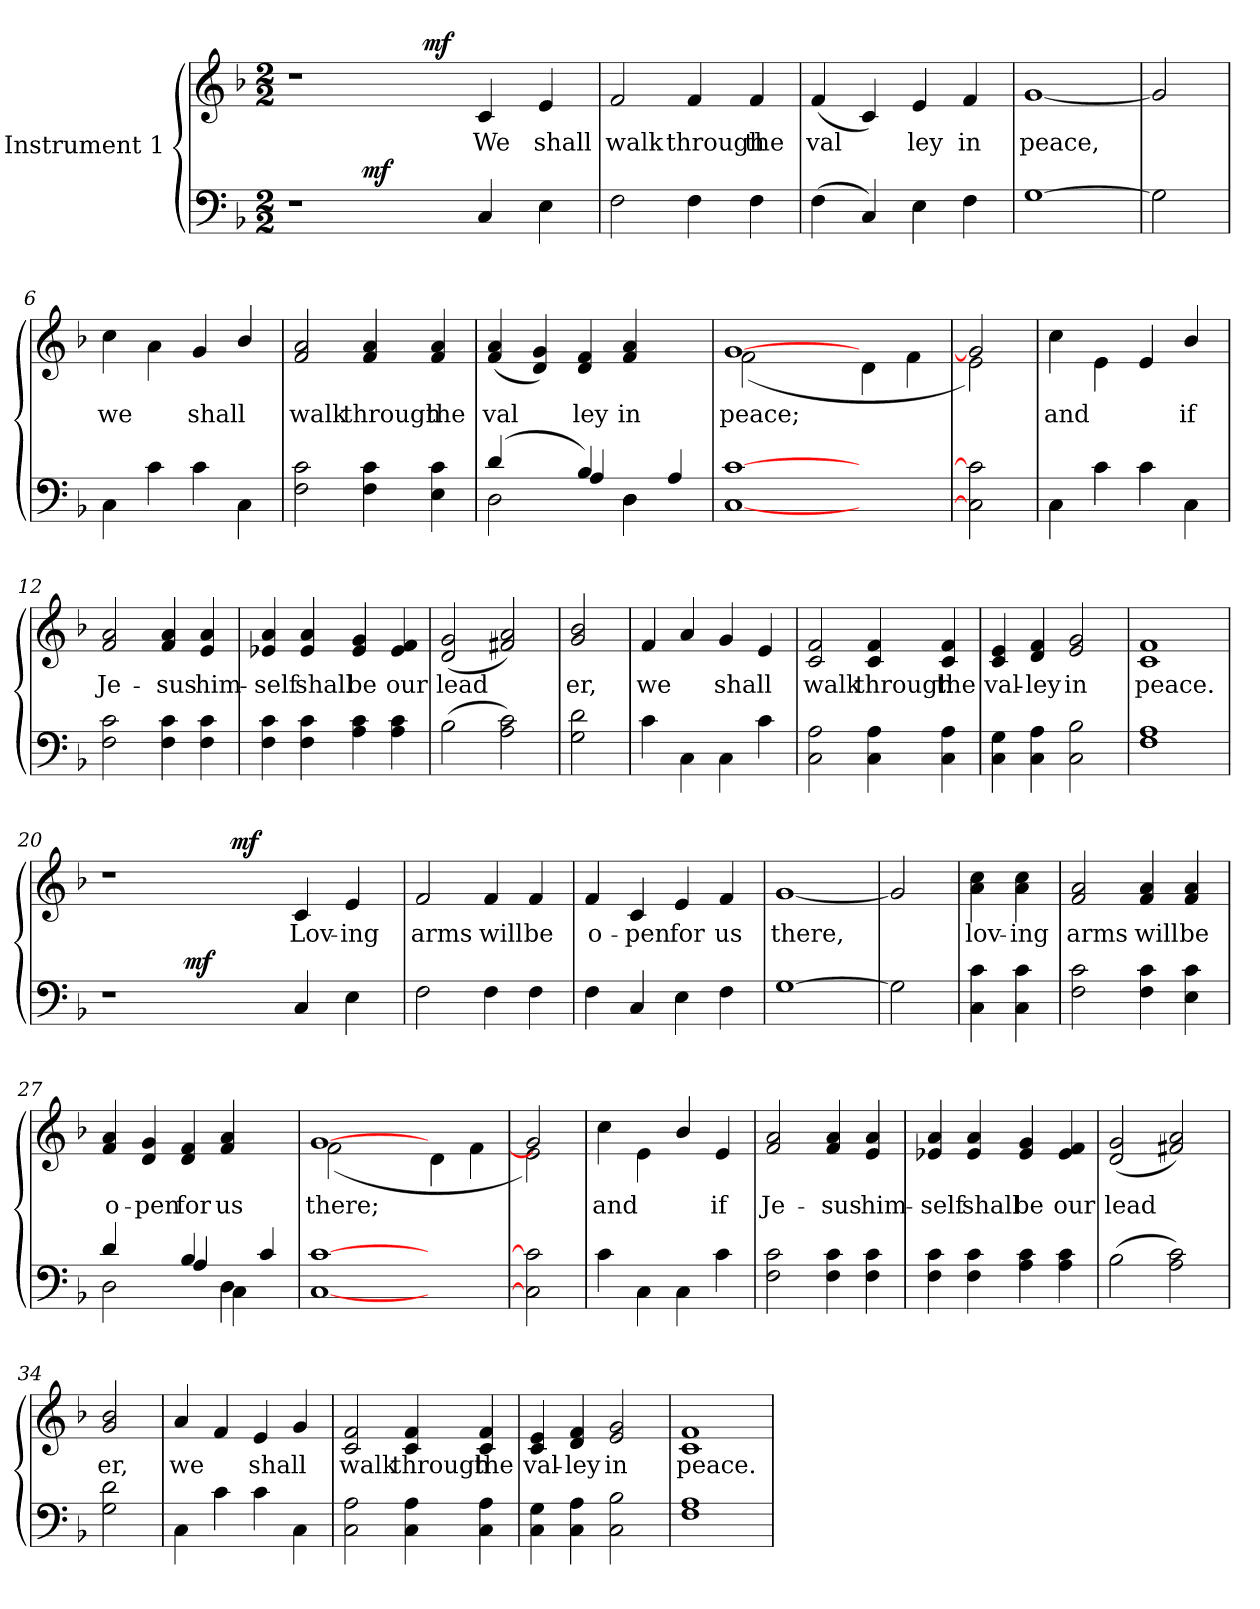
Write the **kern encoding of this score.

**kern	**dynam	**kern	**text	**dynam
*part2	*part2	*part1	*part1	*part1
*staff2	*staff2	*staff1	*staff1	*staff1
*I"Instrument 1	*	*I"Instrument 1	*	*
!!LO:PB:g=z
*stria5	*	*stria5	*	*
*clefF4	*	*clefG2	*	*
*k[b-]	*	*k[b-]	*	*
*F:	*	*F:	*	*
*M2/2	*	*M2/2	*	*
=1	=1	=1	=1	=1
*^	*	*^	*	*
1r	4...ryy	.	1r	2ryy	.	.
!	!	!LO:DY:a	!	!	!	!
.	1ryy	mf	.	.	.	.
.	.	.	.	8..ryy	.	.
!	!	!	!	!	!	!LO:DY:a
.	.	.	.	2ryy	.	mf
!	!	!	!	!	!LO:LY:b:cj	!
4C/	.	.	4c/	.	We	.
.	.	.	.	4ryy	.	.
!	!	!	!	!	!LO:LY:b:cj	!
4E\	.	.	4e/	.	shall	.
.	32ryy	.	.	32ryy	.	.
=2	=2	=2	=2	=2	=2	=2
!	!	!	!	!	!LO:LY:b:cj	!
*v	*v	*	*	*	*	*
*	*	*v	*v	*	*
2F\	.	2f/	walk	.
!	!	!	!LO:LY:b:cj	!
4F\	.	4f/	through	.
!	!	!	!LO:LY:b:cj	!
4F\	.	4f/	the	.
=3	=3	=3	=3	=3
!	!	!	!LO:LY:b:cj	!
(>4F\	.	(<4f/	val-	.
!	!	!	!LO:LY:b:cj	!
4C/)	.	4c/)	--	.
!	!	!	!LO:LY:b:cj	!
4E\	.	4e/	-ley	.
!	!	!	!LO:LY:b:cj	!
4F\	.	4f/	in	.
=4	=4	=4	=4	=4
!	!	!	!LO:LY:b:cj	!
[>1G	.	[<1g	peace,	.
=5	=5	=5	=5	=5
!	!	!	!LO:LY:b:cj	!
2G\]	.	2g/]	.	.
!!LO:LB:g=z
=6	=6	=6	=6	=6
!	!	!	!LO:LY:b:cj	!
4C\	.	4cc\	we	.
!	!	!	!LO:LY:b:cj	!
4c\	.	4a\	.	.
!	!	!	!LO:LY:b:cj	!
4c\	.	4g/	shall	.
!	!	!	!LO:LY:b:cj	!
4C\	.	4b-/	.	.
=7	=7	=7	=7	=7
!	!	!	!LO:LY:b:cj	!
2c\ 2F\	.	2f/ 2a/	walk	.
!	!	!	!LO:LY:b:cj	!
4c\ 4F\	.	4a/ 4f/	through	.
!	!	!	!LO:LY:b:cj	!
4c\ 4E\	.	4a/ 4f/	the	.
=8	=8	=8	=8	=8
*^	*	*	*	*
!	!	!	!	!LO:LY:b:cj	!
2D\	(>4d/	.	(<4f/ 4a/	val-	.
!	!	!	!	!LO:LY:b:cj	!
.	4ryy	.	4d/ 4g/)	--	.
!	!	!	!	!LO:LY:b:cj	!
4B-/)	4A/	.	4f/ 4d/	-ley	.
!	!	!	!	!LO:LY:b:cj	!
4D\	4D\	.	4f/ 4a/	in	.
4A/	4ryy	.	4ryy	.	.
=9	=9	=9	=9	=9	=9
*	*	*	*^	*	*
!	!	!	!	!	!LO:LY:b:cj	!
*v	*v	*	*	*	*	*
[<1C [>1c	.	[>1g	(<2f\	peace;	.
.	.	.	1ryy	.	.
!	!	!	!	!LO:LY:b:cj	!
2ryy	.	4d\	.	.	.
!	!	!	!	!LO:LY:b:cj	!
.	.	4f\	.	.	.
=10	=10	=10	=10	=10	=10
!	!	!	!	!LO:LY:b:cj	!
2c\] 2C\]	.	2e\)	2g/]	.	.
!!LO:LB:g=z
=11	=11	=11	=11	=11	=11
!	!	!	!	!LO:LY:b:cj	!
*	*	*v	*v	*	*
4C\	.	4cc\	and	.
!	!	!	!LO:LY:b:cj	!
4c\	.	4e\	.	.
!	!	!	!LO:LY:b:cj	!
4c\	.	4e/	.	.
!	!	!	!LO:LY:b:cj	!
4C\	.	4b-/	if	.
=12	=12	=12	=12	=12
!	!	!	!LO:LY:b:cj	!
2F\ 2c\	.	2f/ 2a/	Je-	.
!	!	!	!LO:LY:b:cj	!
4c\ 4F\	.	4a/ 4f/	-sus	.
!	!	!	!LO:LY:b:cj	!
4c\ 4F\	.	4e/ 4a/	him-	.
=13	=13	=13	=13	=13
!	!	!	!LO:LY:b:cj	!
4F\ 4c\	.	4a/ 4e-X/	-self	.
!	!	!	!LO:LY:b:cj	!
4c\ 4F\	.	4e-/ 4a/	shall	.
!	!	!	!LO:LY:b:cj	!
4c\ 4A\	.	4g/ 4e-/	be	.
!	!	!	!LO:LY:b:cj	!
4c\ 4A\	.	4e-/ 4f/	our	.
=14	=14	=14	=14	=14
!	!	!	!LO:LY:b:cj	!
(>2B-\	.	(<2d/ 2g/	lead-	.
!	!	!	!LO:LY:b:cj	!
2c\ 2A\)	.	2f#X/ 2a/)	--	.
=15	=15	=15	=15	=15
!	!	!	!LO:LY:b:cj	!
2d\ 2G\	.	2g/ 2b-/	-er,	.
!!LO:LB:g=z
=16	=16	=16	=16	=16
!	!	!	!LO:LY:b:cj	!
4c\	.	4f/	we	.
!	!	!	!LO:LY:b:cj	!
4C\	.	4a/	.	.
!	!	!	!LO:LY:b:cj	!
4C\	.	4g/	shall	.
!	!	!	!LO:LY:b:cj	!
4c\	.	4e/	.	.
=17	=17	=17	=17	=17
!	!	!	!LO:LY:b:cj	!
2C\ 2A\	.	2f/ 2c/	walk	.
!	!	!	!LO:LY:b:cj	!
4A\ 4C\	.	4c/ 4f/	through	.
!	!	!	!LO:LY:b:cj	!
4C\ 4A\	.	4c/ 4f/	the	.
=18	=18	=18	=18	=18
!	!	!	!LO:LY:b:cj	!
4G\ 4C\	.	4c/ 4e/	val-	.
!	!	!	!LO:LY:b:cj	!
4C\ 4A\	.	4d/ 4f/	-ley	.
!	!	!	!LO:LY:b:cj	!
2B-\ 2C\	.	2g/ 2e/	in	.
=19	=19	=19	=19	=19
!	!	!	!LO:LY:b:cj	!
1A 1F	.	1c 1f	peace.	.
!!LO:PB:g=z
=20	=20	=20	=20	=20
*^	*	*^	*	*
1r	4ryy	.	1r	2ryy	.	.
.	8ryy	.	.	.	.	.
.	64ryy	.	.	.	.	.
!	!	!LO:DY:a	!	!	!	!
.	1ryy	mf	.	.	.	.
.	.	.	.	16ryy	.	.
!	!	!	!	!	!	!LO:DY:a
.	.	.	.	2...ryy	.	mf
!	!	!	!	!	!LO:LY:b:cj	!
4C/	.	.	4c/	.	Lov-	.
!	!	!	!	!	!LO:LY:b:cj	!
4E\	.	.	4e/	.	-ing	.
.	16..ryy	.	.	.	.	.
=21	=21	=21	=21	=21	=21	=21
!	!	!	!	!	!LO:LY:b:cj	!
*v	*v	*	*	*	*	*
*	*	*v	*v	*	*
2F\	.	2f/	arms	.
!	!	!	!LO:LY:b:cj	!
4F\	.	4f/	will	.
!	!	!	!LO:LY:b:cj	!
4F\	.	4f/	be	.
=22	=22	=22	=22	=22
!	!	!	!LO:LY:b:cj	!
4F\	.	4f/	o-	.
!	!	!	!LO:LY:b:cj	!
4C/	.	4c/	-pen	.
!	!	!	!LO:LY:b:cj	!
4E\	.	4e/	for	.
!	!	!	!LO:LY:b:cj	!
4F\	.	4f/	us	.
=23	=23	=23	=23	=23
!	!	!	!LO:LY:b:cj	!
[>1G	.	[<1g	there,	.
=24	=24	=24	=24	=24
!	!	!	!LO:LY:b:cj	!
2G\]	.	2g/]	.	.
!!LO:LB:g=z
=25	=25	=25	=25	=25
!	!	!	!LO:LY:b:cj	!
4C\ 4c\	.	4cc\ 4a\	lov-	.
!	!	!	!LO:LY:b:cj	!
4C\ 4c\	.	4a\ 4cc\	-ing	.
=26	=26	=26	=26	=26
!	!	!	!LO:LY:b:cj	!
2F\ 2c\	.	2f/ 2a/	arms	.
!	!	!	!LO:LY:b:cj	!
4F\ 4c\	.	4f/ 4a/	will	.
!	!	!	!LO:LY:b:cj	!
4E\ 4c\	.	4a/ 4f/	be	.
=27	=27	=27	=27	=27
*^	*	*	*	*
!	!	!	!	!LO:LY:b:cj	!
2D\	4d/	.	4f/ 4a/	o-	.
!	!	!	!	!LO:LY:b:cj	!
.	4ryy	.	4d/ 4g/	-pen	.
!	!	!	!	!LO:LY:b:cj	!
4B-/	4A/	.	4d/ 4f/	for	.
!	!	!	!	!LO:LY:b:cj	!
4D\	4C\	.	4f/ 4a/	us	.
4c/	4ryy	.	4ryy	.	.
=28	=28	=28	=28	=28	=28
*	*	*	*^	*	*
!	!	!	!	!	!LO:LY:b:cj	!
*v	*v	*	*	*	*	*
[<1C [>1c	.	[>1g	(<2f\	there;	.
.	.	.	1ryy	.	.
!	!	!	!	!LO:LY:b:cj	!
2ryy	.	4d\	.	.	.
!	!	!	!	!LO:LY:b:cj	!
.	.	4f\	.	.	.
=29	=29	=29	=29	=29	=29
!	!	!	!	!LO:LY:b:cj	!
2c\] 2C\]	.	2e\)	2g/]	.	.
!!LO:LB:g=z
=30	=30	=30	=30	=30	=30
!	!	!	!	!LO:LY:b:cj	!
*	*	*v	*v	*	*
4c\	.	4cc\	and	.
!	!	!	!LO:LY:b:cj	!
4C\	.	4e\	.	.
!	!	!	!LO:LY:b:cj	!
4C\	.	4b-/	.	.
!	!	!	!LO:LY:b:cj	!
4c\	.	4e/	if	.
=31	=31	=31	=31	=31
!	!	!	!LO:LY:b:cj	!
2F\ 2c\	.	2a/ 2f/	Je-	.
!	!	!	!LO:LY:b:cj	!
4c\ 4F\	.	4f/ 4a/	-sus	.
!	!	!	!LO:LY:b:cj	!
4c\ 4F\	.	4e/ 4a/	him-	.
=32	=32	=32	=32	=32
!	!	!	!LO:LY:b:cj	!
4F\ 4c\	.	4a/ 4e-X/	-self	.
!	!	!	!LO:LY:b:cj	!
4F\ 4c\	.	4a/ 4e-/	shall	.
!	!	!	!LO:LY:b:cj	!
4c\ 4A\	.	4g/ 4e-/	be	.
!	!	!	!LO:LY:b:cj	!
4c\ 4A\	.	4e-/ 4f/	our	.
=33	=33	=33	=33	=33
!	!	!	!LO:LY:b:cj	!
(>2B-\	.	(<2d/ 2g/	lead-	.
!	!	!	!LO:LY:b:cj	!
2c\ 2A\)	.	2f#X/ 2a/)	--	.
=34	=34	=34	=34	=34
!	!	!	!LO:LY:b:cj	!
2d\ 2G\	.	2g/ 2b-/	-er,	.
!!LO:LB:g=z
=35	=35	=35	=35	=35
!	!	!	!LO:LY:b:cj	!
4C\	.	4a/	we	.
!	!	!	!LO:LY:b:cj	!
4c\	.	4f/	.	.
!	!	!	!LO:LY:b:cj	!
4c\	.	4e/	shall	.
!	!	!	!LO:LY:b:cj	!
4C\	.	4g/	.	.
=36	=36	=36	=36	=36
!	!	!	!LO:LY:b:cj	!
2C\ 2A\	.	2c/ 2f/	walk	.
!	!	!	!LO:LY:b:cj	!
4C\ 4A\	.	4f/ 4c/	through	.
!	!	!	!LO:LY:b:cj	!
4A\ 4C\	.	4f/ 4c/	the	.
=37	=37	=37	=37	=37
!	!	!	!LO:LY:b:cj	!
4C\ 4G\	.	4e/ 4c/	val-	.
!	!	!	!LO:LY:b:cj	!
4A\ 4C\	.	4d/ 4f/	-ley	.
!	!	!	!LO:LY:b:cj	!
2B-\ 2C\	.	2g/ 2e/	in	.
=38	=38	=38	=38	=38
!	!	!	!LO:LY:b:cj	!
1A 1F	.	1c 1f	peace.	.
=	=	=	=	=
*-	*-	*-	*-	*-
